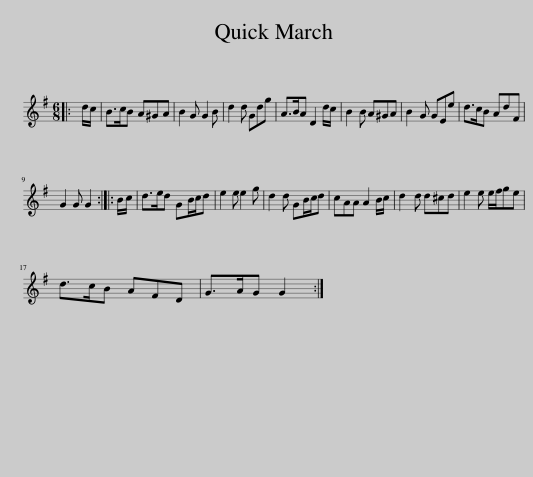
X:1
L:1/8
M:6/8
I:linebreak $
K:G
V:1 treble
V:1
|: d/c/ | B>cB A^GA | B2 G G2 B | d2 d Gdg | A>BA D2 d/c/ | %5
 B2 B A^GA | B2 G GEe | d>cB AdF |$ G2 G G2 :: B/c/ | %10
 d>ed GB/c/d | e2 e e2 g | d2 d GB/c/d | cAA A2 B/c/ | d2 d d^cd | %15
 e2 e e/f/ge |$ d>cB AFD | G>AG G2 :| %18
